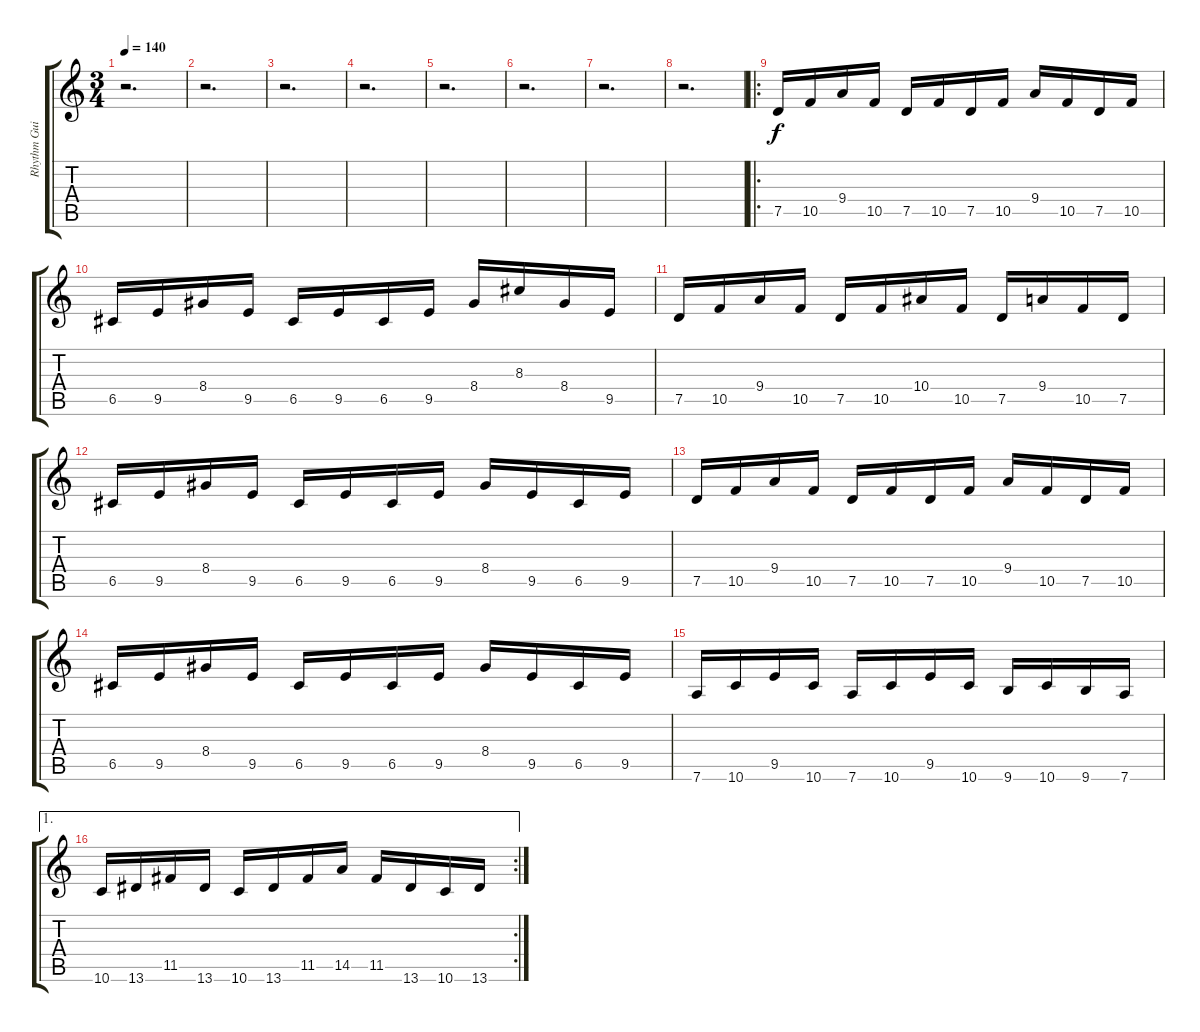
\track ("Rhythm Guitar" "Rhythm Gui") {instrument distortionguitar}
\staff {score tabs}
\tuning (D4 A3 F3 C3 G2 D2) {hide}
\ts (3 4)
\tempo 140
\clef g2
\ks c
r.2{d dy f instrument distortionguitar} |
r.2{d} |
r.2{d} |
r.2{d} |
r.2{d} |
r.2{d} |
r.2{d} |
r.2{d} |
\ro
7.5.16{volume 14 instrument distortionguitar} 10.5.16 9.4.16 10.5.16 7.5.16 10.5.16 7.5.16 10.5.16 9.4.16 10.5.16 7.5.16 10.5.16 |
6.5.16 9.5.16 8.4.16 9.5.16 6.5.16 9.5.16 6.5.16 9.5.16 8.4.16 8.3.16 8.4.16 9.5.16 |
7.5.16 10.5.16 9.4.16 10.5.16 7.5.16 10.5.16 10.4.16 10.5.16 7.5.16 9.4.16 10.5.16 7.5.16 |
6.5.16 9.5.16 8.4.16 9.5.16 6.5.16 9.5.16 6.5.16 9.5.16 8.4.16 9.5.16 6.5.16 9.5.16 |
7.5.16 10.5.16 9.4.16 10.5.16 7.5.16 10.5.16 7.5.16 10.5.16 9.4.16 10.5.16 7.5.16 10.5.16 |
6.5.16 9.5.16 8.4.16 9.5.16 6.5.16 9.5.16 6.5.16 9.5.16 8.4.16 9.5.16 6.5.16 9.5.16 |
7.6.16 10.6.16 9.5.16 10.6.16 7.6.16 10.6.16 9.5.16 10.6.16 9.6.16 10.6.16 9.6.16 7.6.16 |
\ae 1
\rc 2
10.6.16 13.6.16 11.5.16 13.6.16 10.6.16 13.6.16 11.5.16 14.5.16 11.5.16 13.6.16 10.6.16 13.6.16
